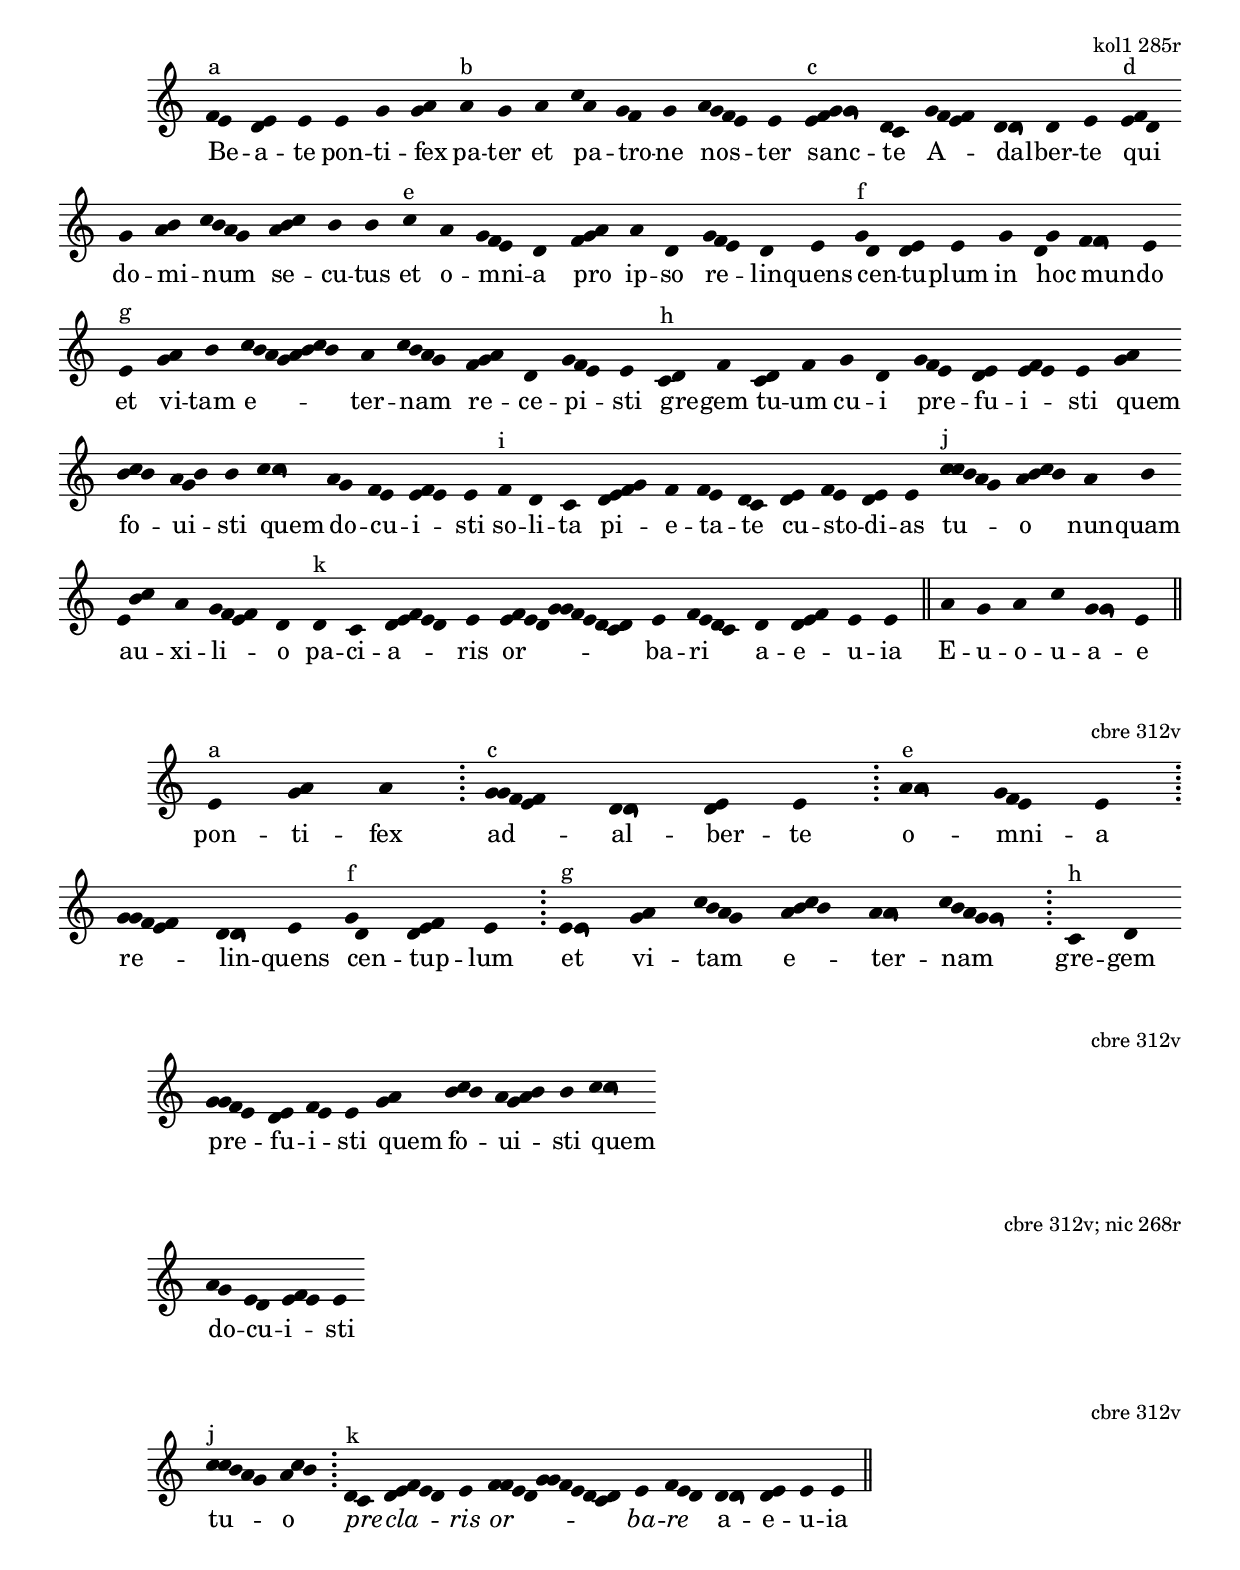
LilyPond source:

\version "2.19.32"

\include "../lib/synopsis.ily"

\score {
  \transpose c c' {
    \plainchant
    \melisma { f^"a" e } \melisma { d e } e \bar "" e g \melisma { g a } \bar ""
    a^"b" g \bar "" a \bar "" \melisma { c' a } \melisma { g f } g \bar "" \melisma { a g f e } e \bar ""
    \melisma { e^"c" f g \strophicus g } \melisma { d c } \bar "" \melisma { g f e f } \melisma { d \strophicus d } d e \bar ""
    \melisma { e^"d" f d } \bar "" g \melisma { a b } \melisma { c' b a g } \bar "" \melisma { a b c' } b b \bar ""
    c'^"e" \bar "" a \melisma { g f e } d \bar "" \melisma { f g a } \bar "" a d \bar "" \melisma { g f e } d e \bar ""
    \melisma { g^"f" d } \melisma { d e } e \bar "" g \bar "" \melisma { d g } \bar "" \melisma { f \strophicus f } e \bar ""
    e^"g" \bar "" \melisma { g a } b \bar "" \melisma { c' b a g a b c' b } a \melisma { c' b a g } \bar "" \melisma { f g a } d \melisma { g f e } e \bar ""
    \melisma { c^"h" d } f \bar "" \melisma { c d } f \bar ""
    g d \bar "" \melisma { g f e } \melisma { d e } \melisma { e f e } e \bar ""
    \melisma { g a } \bar "" \melisma { b c' b } \melisma { a g b } b \bar ""
    \melisma { c' \strophicus c' } \bar "" \melisma { a g } \melisma { f e } \melisma { e f e } e \bar ""
    f^"i" d c \bar "" \melisma { d e f g } f \melisma { f e } \melisma { d c } \bar "" \melisma { d e } \melisma { f e } \melisma { d e } e \bar ""
    \melisma { c'^"j" c' b a g } \melisma { a b c' b } \bar "" a b \bar "" \melisma { e b c' } \bar "" a \melisma { g f e f } d \bar ""
    d^"k" c \melisma { d e f e d } e \bar "" \melisma { e f e d g g f e d c d } e \melisma { f e d c } \bar ""
    d \melisma { d e f } e e \bar "||"

    a g a c' \melisma { g \strophicus g } e \bar "||"
  }
  \addlyrics {
    Be -- a -- te pon -- ti -- fex
    pa -- ter et pa -- tro -- ne nos -- ter
    sanc -- te A -- dal -- ber -- te
    qui do -- mi -- num se -- cu -- tus
    et o -- mni -- a pro ip -- so re -- lin -- quens
    cen -- tu -- plum in hoc mun -- do
    et vi -- tam e -- ter -- nam re -- ce -- pi -- sti
    gre -- gem tu -- um
    cu -- i pre -- fu -- i -- sti
    quem fo -- ui -- sti
    quem do -- cu -- i -- sti
    so -- li -- ta pi -- e -- ta -- te cu -- sto -- di -- as
    tu -- o nun -- quam au -- xi -- li -- o
    pa -- ci -- a -- ris or -- ba -- ri
    a -- e -- u -- ia

    E -- u -- o -- u -- a -- e
  }
  \header {
    quid = "antiphona"
    fontes = "kol1 285r"
  }
}

\score {
  \transpose c c' {
    \plainchant
    e^"a" \melisma { g a } a \bar ";"
    \melisma { g^"c" g f e f } \melisma { d \strophicus d } \melisma { d e } e \bar ";"
    \melisma { a^"e" \strophicus a } \melisma { g f e } e \bar ";"
    \melisma { g g f e f } \melisma { d \strophicus d } e
    \melisma { g^"f" d } \melisma { d e f } e \bar ";"
    \melisma { e^"g" \strophicus e } \melisma { g a } \melisma { c' b a g } \melisma { a b c' b } \melisma { a \strophicus a } \melisma { c' b a g \strophicus g } \bar ";"
    c^"h" d
  }
  \addlyrics {
    pon -- ti -- fex
    ad -- al -- ber -- te
    o -- mni -- a
    re -- lin -- quens
    cen -- tup -- lum
    et vi -- tam e -- ter -- nam
    gre -- gem
  }
  \header {
    fontes = "cbre 312v"
  }
}

\score {
  \transpose c c' {
    \plainchant
    \melisma { g g f e } \melisma { d e } \melisma { f e } e \bar ""
    \melisma { g a } \bar "" \melisma { b c' b } \melisma { a g a b } b \bar ""
    \melisma { c' \strophicus c' }
  }
  \addlyrics {
    pre -- fu -- i -- sti
    quem fo -- ui -- sti
    quem
  }
  \header {
    fontes = "cbre 312v"
  }
}

\score {
  \transpose c c' {
    \plainchant
    \melisma { a g } \melisma { e d } \melisma { e f e } e
  }
  \addlyrics {
    do -- cu -- i -- sti
  }
  \header {
    fontes = "cbre 312v; nic 268r"
  }
}

\score {
  \transpose c c' {
    \plainchant
    \melisma { c'^"j" c' b a g } \melisma { a c' b } \bar ";"
    \melisma { d^"k" c } \melisma { d e f e d } e \bar "" \melisma { f f e d g g f e d c d } e \melisma { f e d } \bar "" \melisma { d \strophicus d } \melisma { d e } e e \bar "||"
  }
  \addlyrics {
    tu -- o
    \lyrit pre -- cla -- ris or -- ba -- re \lyrrev a -- e -- u -- ia % opisovacsky nesmysl
  }
  \header {
    fontes = "cbre 312v"
  }
}
